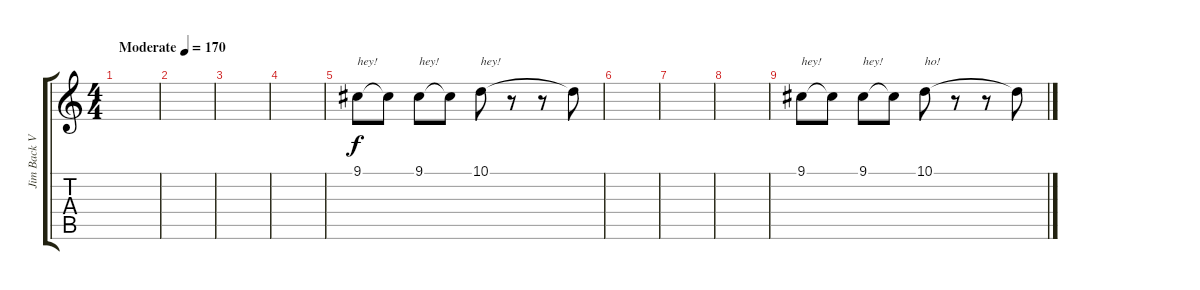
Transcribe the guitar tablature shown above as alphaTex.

\track ("Jim Back Vocals" "Jim Back V") {instrument frenchhorn}
\staff {score tabs}
\tuning (E4 B3 G3 D3 A2 D2) {hide}
\ts (4 4)
\tempo (170 "Moderate")
\clef g2
\ks c
|
|
|
|
9.1.8{txt "hey!"} 9.1{t}.8 9.1.8{txt "hey!"} 9.1{t}.8 10.1.8{txt "hey!"} r.8 r.8 10.1{t}.8 |
|
|
|
9.1.8{txt "hey!"} 9.1{t}.8 9.1.8{txt "hey!"} 9.1{t}.8 10.1.8{txt "ho!"} r.8 r.8 10.1{t}.8
